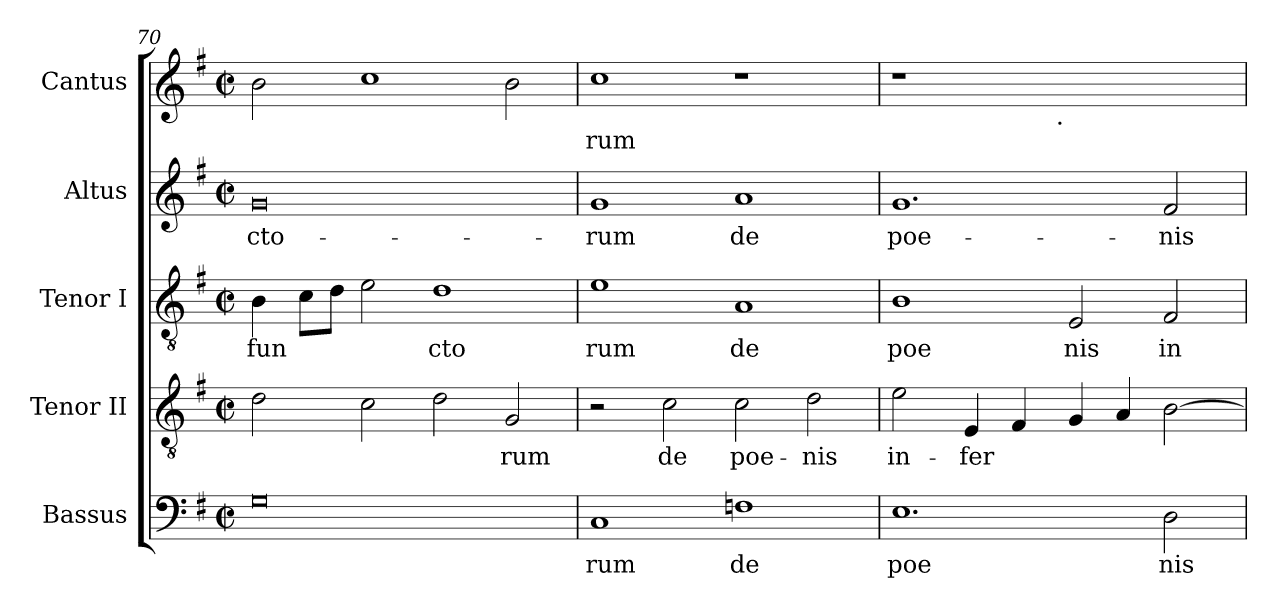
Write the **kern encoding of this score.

**kern	**text	**kern	**text	**kern	**text	**kern	**text	**kern	**text
*part5	*part5	*part4	*part4	*part3	*part3	*part2	*part2	*part1	*part1
*staff5	*staff5	*staff4	*staff4	*staff3	*staff3	*staff2	*staff2	*staff1	*staff1
*I"Bassus	*	*I"Tenor II	*	*I"Tenor I	*	*I"Altus	*	*I"Cantus	*
*I'B	*	*I'T II	*	*I'T I	*	*I'A	*	*I'C	*
*clefF4	*	*clefGv2	*	*clefGv2	*	*clefG2	*	*clefG2	*
*k[f#]	*	*k[f#]	*	*k[f#]	*	*k[f#]	*	*k[f#]	*
*G:	*	*G:	*	*G:	*	*G:	*	*G:	*
*M2/2	*	*M2/2	*	*M2/2	*	*M2/2	*	*M2/2	*
*met(c|)	*	*met(c|)	*	*met(c|)	*	*met(c|)	*	*met(c|)	*
=70	=70	=70	=70	=70	=70	=70	=70	=70	=70
!	!LO:LY:b:cj	!	!LO:LY:b:cj	!	!LO:LY:b:cj	!	!LO:LY:b:cj	!	!LO:LY:b:cj
0G	.	2d\	--	4B\	fun	0g	-cto-	2b\	.
!	!	!	!	!	!LO:LY:b:cj	!	!	!	!
.	.	.	.	8c\L	.	.	.	.	.
!	!	!	!	!	!LO:LY:b:cj	!	!	!	!
.	.	.	.	8d\J	.	.	.	.	.
!	!	!	!LO:LY:b:cj	!	!LO:LY:b:cj	!	!	!	!LO:LY:b:cj
.	.	2c\	--	2e\	.	.	.	1cc	.
!	!	!	!LO:LY:b:cj	!	!LO:LY:b:cj	!	!	!	!
.	.	2d\	--	1d	cto	.	.	.	.
!	!	!	!LO:LY:b:cj	!	!	!	!	!	!LO:LY:b:cj
.	.	2G/	-rum	.	.	.	.	2b\	.
=71	=71	=71	=71	=71	=71	=71	=71	=71	=71
!	!LO:LY:b:cj	!	!	!	!LO:LY:b:cj	!	!LO:LY:b:cj	!	!LO:LY:b:cj
1C	rum	2r	.	1e	rum	1g	-rum	1cc	rum
!	!	!	!LO:LY:b:cj	!	!	!	!	!	!
.	.	2c\	de	.	.	.	.	.	.
!	!LO:LY:b:cj	!	!LO:LY:b:cj	!	!LO:LY:b:cj	!	!LO:LY:b:cj	!	!
1F	de	2c\	poe-	1A	de	1a	de	1r	.
!	!	!	!LO:LY:b:cj	!	!	!	!	!	!
.	.	2d\	-nis	.	.	.	.	.	.
=72	=72	=72	=72	=72	=72	=72	=72	=72	=72
!	!LO:LY:b:cj	!	!LO:LY:b:cj	!	!LO:LY:b:cj	!	!LO:LY:b:cj	!	!
*	*	*	*	*	*	*	*	*^	*
1.E	poe	2e\	in-	1B	poe	1.g	poe-	1r	2ryy	.
!	!	!	!LO:LY:b:cj	!	!	!	!	!	!	!
.	.	4E/	-fer-	.	.	.	.	.	4...ryy	.
!	!	!	!LO:LY:b:cj	!	!	!	!	!	!	!
.	.	4F#/	--	.	.	.	.	.	.	.
!	!	!	!	!	!	!	!	!	!LO:TX:b:t=.	!
.	.	.	.	.	.	.	.	.	1ryy	.
!	!	!	!LO:LY:b:cj	!	!LO:LY:b:cj	!	!	!	!	!
.	.	4G/	--	2E/	nis	.	.	1ryy	.	.
!	!	!	!LO:LY:b:cj	!	!	!	!	!	!	!
.	.	4A/	--	.	.	.	.	.	.	.
!	!LO:LY:b:cj	!	!LO:LY:b:cj	!	!LO:LY:b:cj	!	!LO:LY:b:cj	!	!	!
2D\	nis	[>2B\	--	2F#/	in	2f#/	-nis	.	.	.
.	.	.	.	.	.	.	.	.	32ryy	.
*	*	*	*	*	*	*	*	*v	*v	*
=	=	=	=	=	=	=	=	=	=
*-	*-	*-	*-	*-	*-	*-	*-	*-	*-
